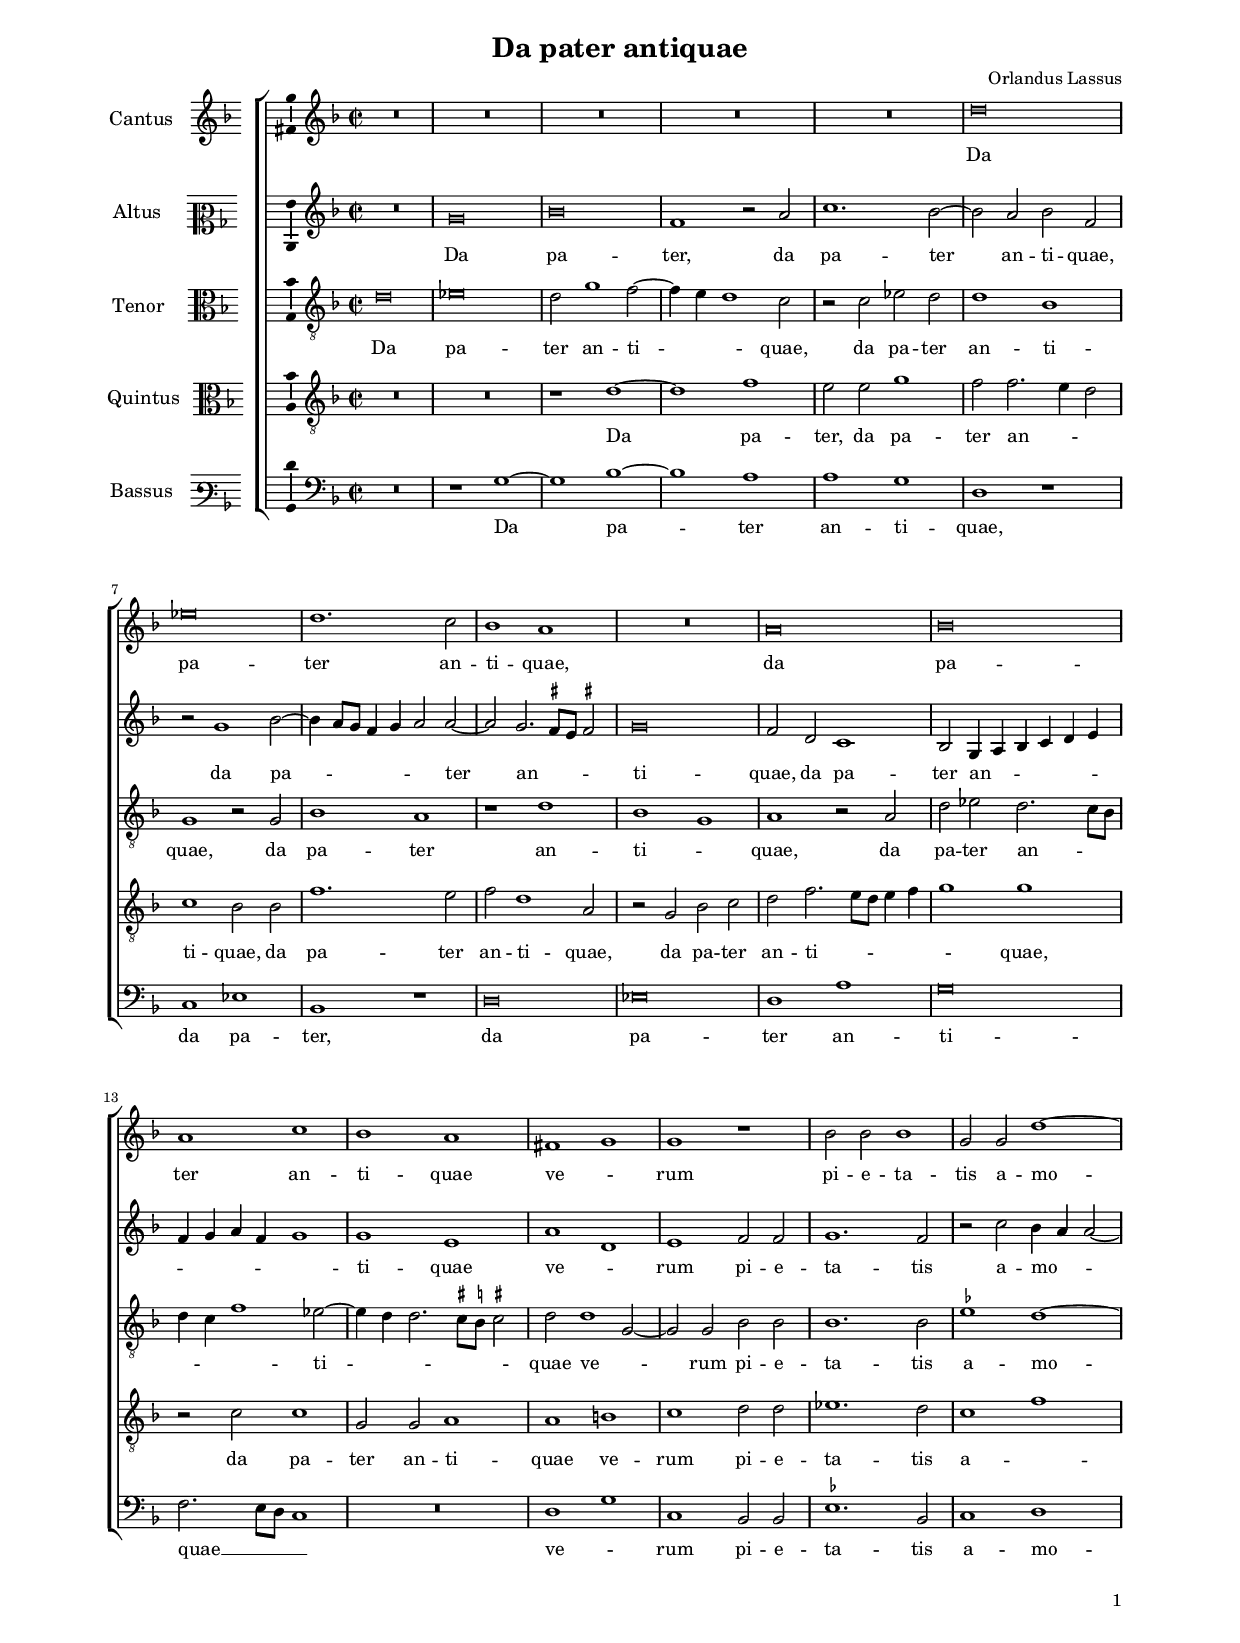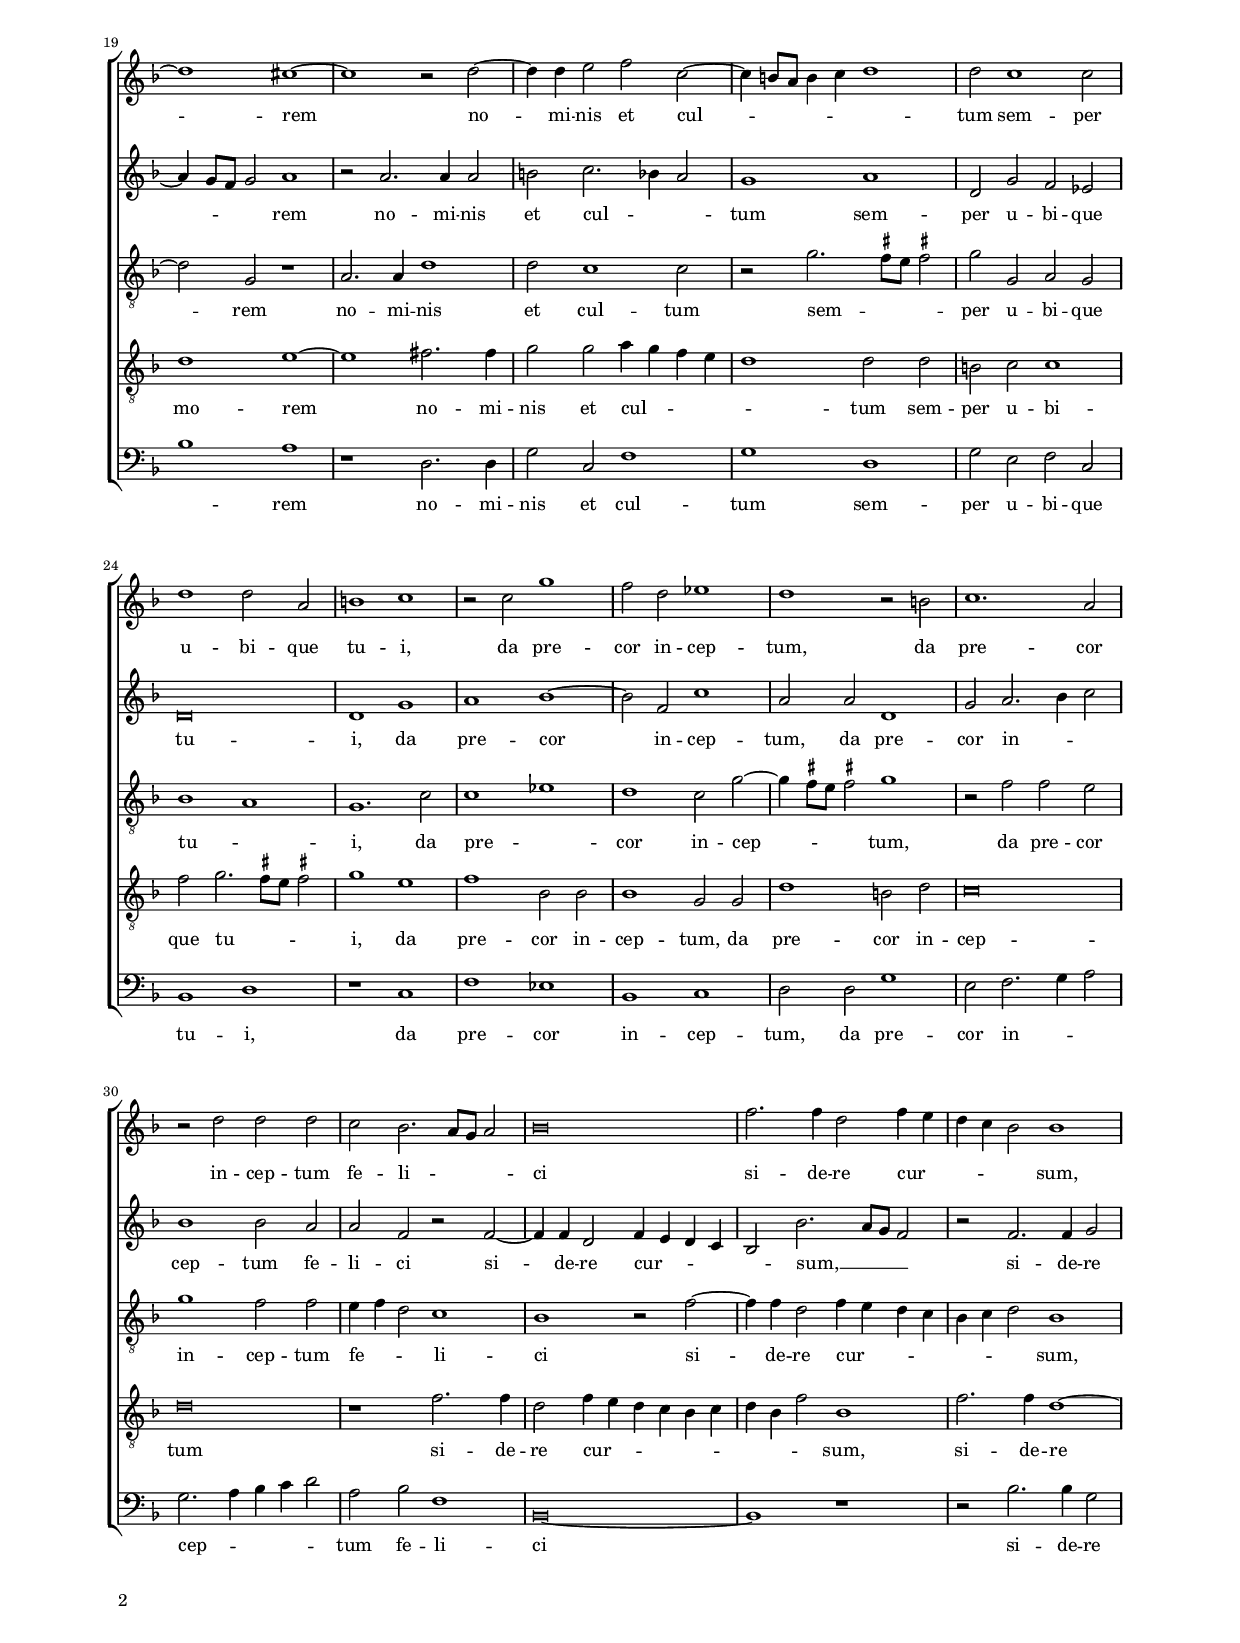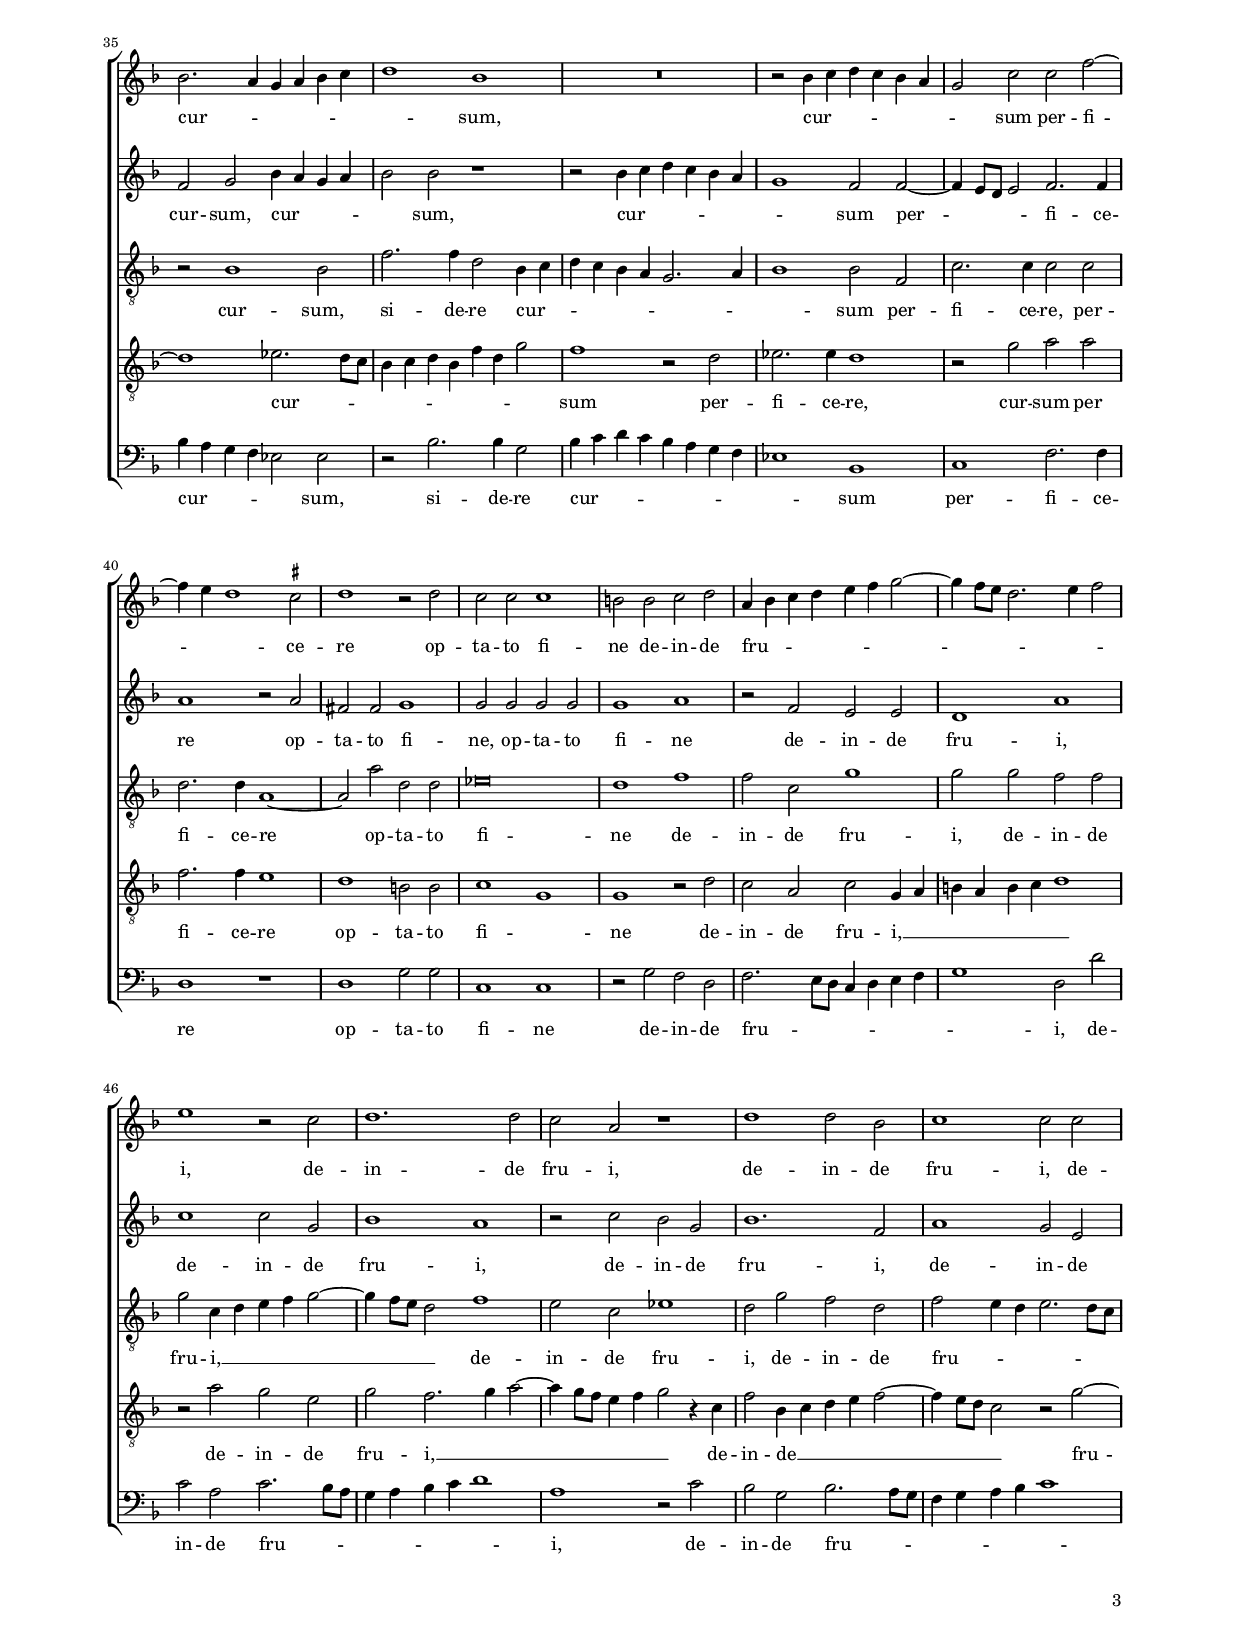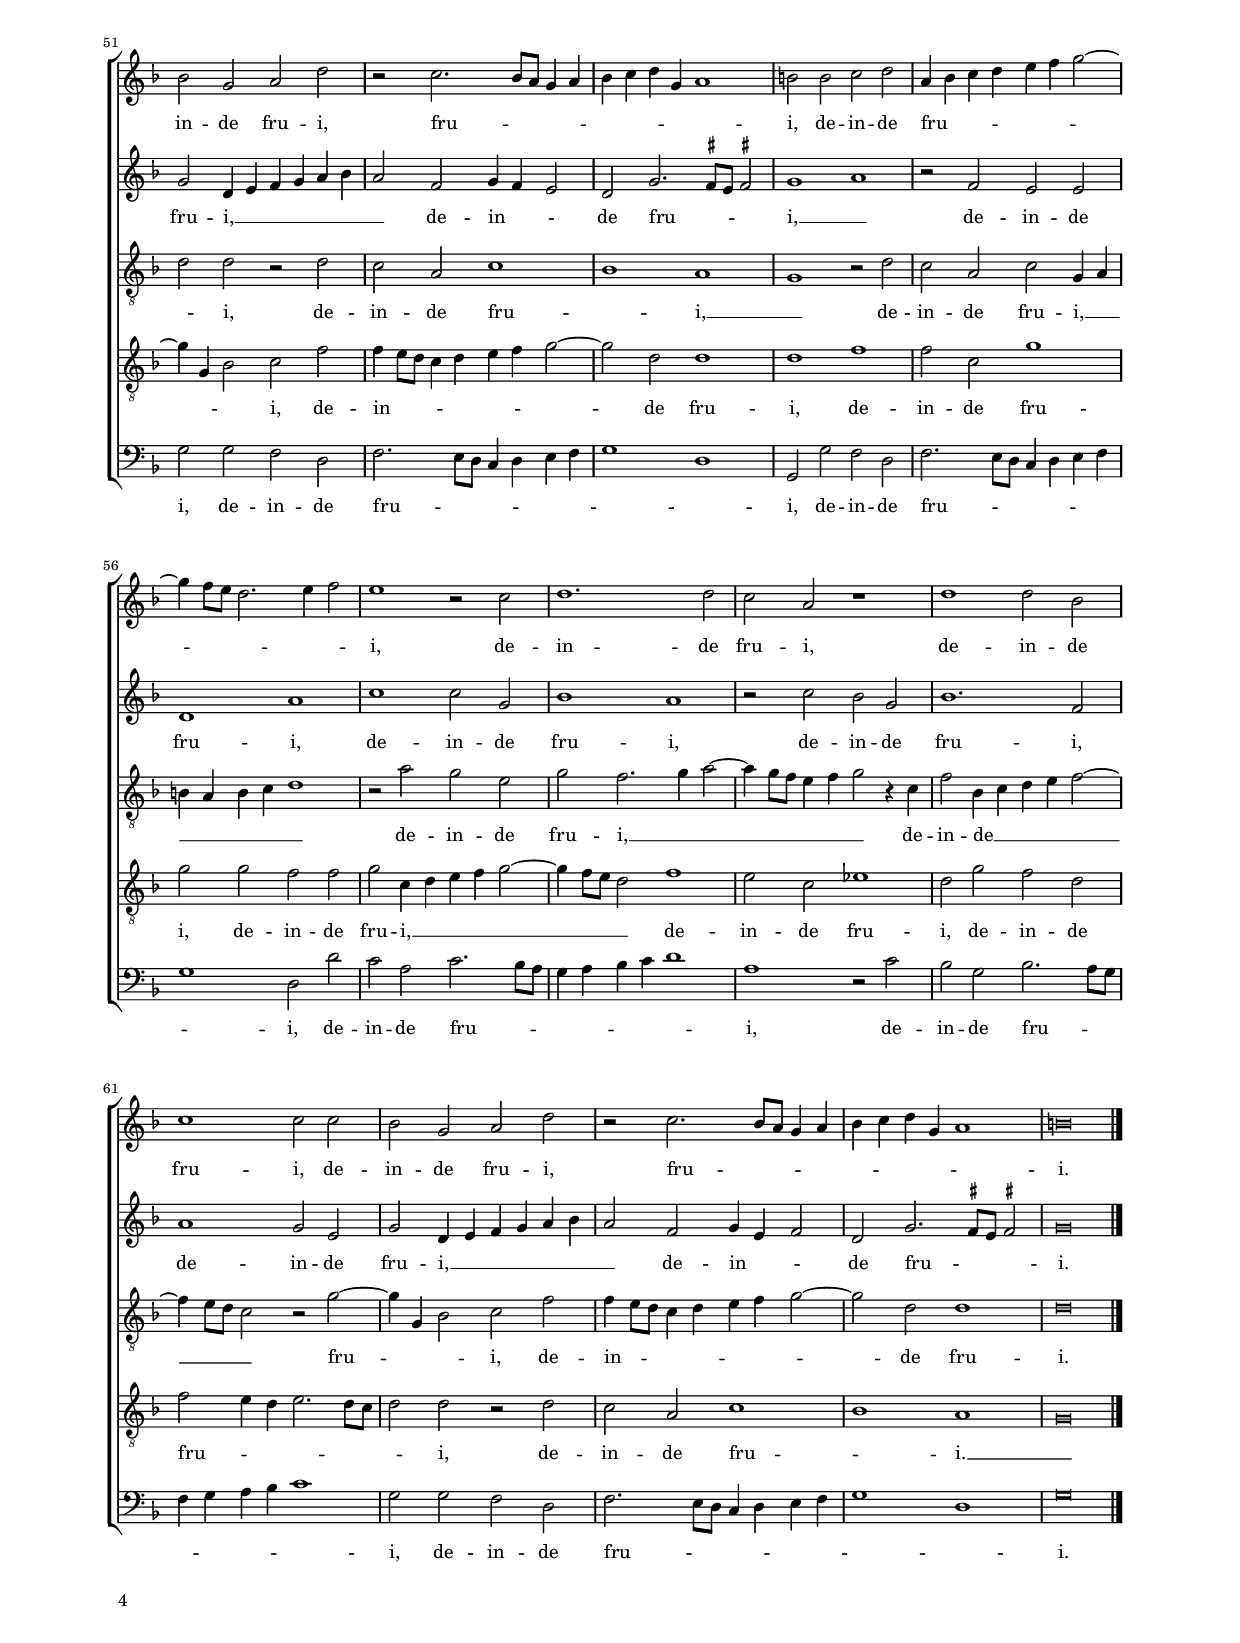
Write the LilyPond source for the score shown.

\header
{
  title="Da pater antiquae"
  composer="Orlandus Lassus"
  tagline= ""
}

\version "2.22.0"
\include "deutsch.ly"
#(set-global-staff-size 15)
% #(set-default-paper-size "letter")
#(ly:set-option 'point-and-click #f)


\paper
	{
	top-margin = 1.8 \cm
	bottom-margin = 1.2 \cm
	left-margin = 2 \cm
	right-margin = 2 \cm
	ragged-bottom = ##f
	ragged-last-bottom = ##f
	print-page-number = ##f
	system-system-spacing = #'((basic-distance . 17) (minimum-distance . 14) (padding . 7) (strechability . 150))
    oddFooterMarkup=\markup   \fill-line { "" \fromproperty #'page:page-number-string }
    evenFooterMarkup=\markup  \fill-line { \fromproperty #'page:page-number-string "" }
    last-bottom-spacing = #'((basic-distance . 12) (minimum-distance . 7) (padding . 4))
	systems-per-page = 3
    page-count = 4
%	min-systems-per-page = 3
%	print-all-headers = ##t
%	print-first-page-number = ##t
%	first-page-number = 1
	}

	
global = {
	\key f \major
	\time 2/2 \set Score.measureLength = #(ly:make-moment 2/1)
    \set Score.tempoHideNote = ##t
    \tempo 2 = 90
    \skip 1*2*65 \bar "|."
	}

	ficta = { \once \set suggestAccidentals = ##t }

	forget = #(define-music-function (music) (ly:music?) #{
		\accidentalStyle forget
		$music
		\accidentalStyle default
		#})


incipitcantus = \markup { \score {
	{
	\set Staff.instrumentName = \markup { \fontsize #1 "Cantus" }
	\key f \major
	\clef violin
	s4 \bar ""
	}
	\layout  {
	raggedright = ##t
	indent = 1.6 \cm
	line-width = 2.2\cm
	\context { \Staff \remove Time_signature_engraver }
	\override Staff.Clef.Y-extent = #'(0 . 0)
	}} \hspace #1 }

      
incipitaltus = \markup { \score {
	{
	\set Staff.instrumentName = \markup { \fontsize #1 "Altus" }
	\key f \major
	\clef mezzosoprano
	s4 \bar ""
	}
	\layout  {
	raggedright = ##t
	indent = 1.6 \cm
	line-width = 2.2\cm
	\context { \Staff \remove Time_signature_engraver }
	\override Staff.Clef.Y-extent = #'(0 . 0)
	}} \hspace #1 }


incipittenor = \markup { \score {
	{
	\set Staff.instrumentName = \markup { \fontsize #1 "Tenor" }
	\key f \major
	\clef alto
	s4 \bar ""
	}
	\layout  {
	raggedright = ##t
	indent = 1.6 \cm
	line-width = 2.2\cm
	\context { \Staff \remove Time_signature_engraver }
	\override Staff.Clef.Y-extent = #'(0 . 0)
	}} \hspace #1 }
      
      
incipitquintus = \markup { \score {
	{
	\set Staff.instrumentName = \markup { \fontsize #1 "Quintus" }
	\key f \major
	\clef alto
	s4 \bar ""
	}
	\layout  {
	raggedright = ##t
	indent = 1.6 \cm
	line-width = 2.2\cm
	\context { \Staff \remove Time_signature_engraver }
	\override Staff.Clef.Y-extent = #'(0 . 0)
	}} \hspace #1 }
      
      
incipitbassus = \markup { \score {
	{
	\set Staff.instrumentName = \markup { \fontsize #1 "Bassus" }
	\key f \major
	\clef varbaritone
	s4 \bar ""
	}
	\layout  {
	raggedright = ##t
	indent = 1.6 \cm
	line-width = 2.2\cm
	\context { \Staff \remove Time_signature_engraver }
	\override Staff.Clef.Y-extent = #'(0 . 0)
	}} \hspace #1 }


cantus =  \relative c''
	{
	R\breve
	R\breve
	R\breve
	R\breve
%5
	R\breve |
	d\breve
	es\breve
	d1. c2
	b1 a
%10
	R\breve |
	a\breve
	b\breve
	a1 c
	b1 a
%15
	fis1 g |
	g1 r
	b2 b b1
	g2 g d'1~
	d1 cis~
%20
	cis1 r2 d~ |
	d4 d e2 f c~
	c4 h8 a h4 c d1
	d2 c1 c2
	d1 d2 a
%25
	h1 c |
	r2 c g'1
	f2 d es1
	d1 r2 h
	c1. a2
%30
	r2 d d d |
	c2 b2. a8 g a2
	b\breve
	f'2. f4 d2 f4 e
	d4 c b2 b1
%35
	b2. a4 g4 a b c |
	d1 b
	R\breve
	r2 b4 c d c b a
	g2 c c f~
%40
	f4 e d1 \ficta cis2 |
	d1 r2 d
	c2 c c1
	h2 h c d
	a4 b c d e f g2~
%45
    g4 f8 e d2. e4 f2 |
	e1 r2 c
	d1. d2	
	c2 a r1
	d1 d2 b
%50
	c1 c2 c |
	b2 g a d
	r2 c2. b8 a g4 a
	b4 c d g, a1
	h2 h c d
%55
	a4 b c d e f g2~ |
	g4 f8 e d2. e4 f2
	e1 r2 c
	d1. d2
	c2 a r1
%60
	d1 d2 b |
	c1 c2 c
	b2 g a d
	r2 c2. b8 a g4 a
	b4 c d g, a1
%65
	h\breve |
	}


altus =  \relative c'
	{
	R\breve
	g'\breve
	b\breve
	f1 r2 a
%5
	c1. b2~ |
	b2 a b f
	r2 g1 b2~
	b4 a8 g f4 g a2 a~
	a2 g2. \ficta fis8 e \ficta fis!2
%10
	g\breve |
	f2 d c1
	b2 g4 a b c d e
	f4 g a f g1
	g1 e
%15
	a1 d, |
	e1 f2 f
	g1. f2
	r2 c' b4 a a2~
	a4 g8 f g2 a1
%20
	r2 a2. a4 a2 |
	h2 c2. b4 a2
	g1 a
	d,2 g f es
	d\breve
%25
	d1 g |
	a1 b~
	b2 f c'1
	a2 a d,1
	g2 a2. b4 c2
%30
	b1 b2 a |
	a2 f r f~
	f4 f d2 f4 e d c
	b2 b'2. a8 g f2
	r2 f2. f4 g2
%35
	f2 g b4 a g a |
	b2 b r1
	r2 b4 c d c b a
	g1 f2 f~
	f4 e8 d e2 f2. f4
%40
	a1 r2 a |
	fis2 fis g1
	g2 g g g
	g1 a
	r2 f e e
%45
	d1 a' |
	c1 c2 g
	b1 a
	r2 c b g
	b1. f2
%50
	a1 g2 e |
	g2 d4 e f g a b
	a2 f g4 f e2
	d2 g2. \ficta fis8 e \ficta fis!2
	g1 a
%55
	r2 f e e |
	d1 a'
	c1 c2 g
	b1 a
	r2 c b g
%60
	b1. f2 |
	a1 g2 e
	g2 d4 e f g a b
	a2 f g4 e f2
	d2 g2. \ficta fis8 e \ficta fis!2
%65
	g\breve |
	}


tenor =  \relative c'
	{
	d\breve
	es\breve
	d2 g1 f2~
	f4 e d1 c2
%5
	r2 c es d |
	d1 b
	g1 r2 g
	b1 a
	r1 d
%10
	b1 g |
	a1 r2 a
	d2 es d2. c8 b
	d4 c f1 es2~
	es4 d d2. \ficta cis8 \ficta h \ficta cis!2
%15
	d2 d1 g,2~ |
	g2 g b b
	b1. b2
	\ficta es1 d~
	d2 g, r1
%20
	a2. a4 d1 |
	d2 c1 c2
	r2 g'2. \ficta fis8 e \ficta fis!2
	g2 g, a g
	b1 a
%25
	g1. c2 |
	c1 es
	d1 c2 g'~
	g4 \ficta fis8 e \ficta fis!2 g1
	r2 f f e
%30
	g1 f2 f |
	e4 f d2 c1
	b1 r2 f'~
	f4 f d2 f4 e d c
	b4 c d2 b1
%35
	r2 b1 b2 |
	f'2. f4 d2 b4 c
	d4 c b a g2. a4
	b1 b2 f
	c'2. c4 c2 c
%40
	d2. d4 a1~ |
	a2 a' d, d
	es\breve
	d1 f
	f2 c g'1
%45
	g2 g f f |
	g2 c,4 d e f g2~
	g4 f8 e d2 f1
	e2 c es1
	d2 g f d
%50
	f2 e4 d e2. d8 c |
	d2 d r d
	c2 a c1
	b1 a
	g1 r2 d'
%55
	c2 a c g4 a |
	h4 a h c d1
	r2 a' g e
	g2 f2. g4 a2~
	a4 g8 f e4 f g2 r4 c,
%60
	f2 b,4 c d e f2~ |
	f4 e8 d c2 r g'~
	g4 g, b2 c f
	f4 e8 d c4 d e f g2~
	g2 d d1
%65
	d\breve |
	}


quintus  =  \relative c'
	{
	R\breve
	R\breve
	r1 d~
	d1 f
%5
	e2 e g1 |
	f2 f2. e4 d2
	c1 b2 b
	f'1. e2
	f2 d1 a2
%10
	r2 g b c |
	d2 f2. e8 d e4 f
	g1 g
	r2 c, c1
	g2 g a1
%15
	a1 h |
	c1 d2 d
	es1. d2
	c1 f
	d1 e~
%20
	e1 fis2. fis4 |
	g2 g a4 g f e
	d1 d2 d
	h2 c c1
        f2 g2. \ficta fis8 e \ficta fis!2
%25
	g1 e |
	f1 b,2 b
	b1 g2 g
	d'1 h2 d
	c\breve
%30
	d\breve |
	r1 f2. f4
	d2 f4 e d4 c b c
	d4 b f'2 b,1
	f'2. f4 d1~
%35
	d1 es2. d8 c |
	b4 c d b f' d g2
	f1 r2 d
	es2. es4 d1
	r2 g a a
%40
	f2. f4 e1 |
	d1 h2 h
	c1 g
	g1 r2 d'
	c2 a c g4 a
%45
	h4 a h c d1 |
	r2 a' g e
	g2 f2. g4 a2~
	a4 g8 f e4 f g2 r4 c,
	f2 b,4 c d e f2~
%50
	f4 e8 d c2 r2 g'~ |
	g4 g, b2 c f
	f4 e8 d c4 d e f g2~
	g2 d2 d1
	d1 f
%55
        f2 c g'1 |	
	g2 g f f
	g2 c,4 d e f g2~
	g4 f8 e d2 f1
	e2 c es1
%60
	d2 g f d |
	f2 e4 d e2. d8 c
	d2 d r d
	c2 a c1
	b1 a
%65
	g\breve |
	}


bassus  =  \relative c
	{
	R\breve
	r1 g'~
	g1 b~
	b1 a
%5
	a1 g |
	d1 r
	c1 es
	b1 r
	d\breve
%10
	es\breve |
	d1 a'
	g\breve
	f2. e8 d c1
	R\breve
%15
	d1 g |
	c,1 b2 b
	\ficta es1. b2
	c1 d
	b'1 a
%20
	r1 d,2. d4 |
	g2 c, f1
	g1 d
	g2 e f c
	b1 d
%25
	r1 c |
	f1 es
	b1 c
	d2 d g1
	e2 f2. g4 a2
%30
	g2. a4 b c d2 |
	a2 b f1
	b,\breve~
	b1 r
	r2 b'2. b4 g2
%35
	b4 a g f es2 es |
	r2 b'2. b4 g2
	b4 c d c b a g f
	es1 b
	c1 f2. f4
%40
	d1 r |
	d1 g2 g
	c,1 c
	r2 g' f d
	f2. e8 d c4 d e f
%45
	g1 d2 d' |
	c2 a c2. b8 a
	g4 a b c d1
	a1 r2 c
	b2 g b2. a8 g
%50
	f4 g a b c1 |
	g2 g f d
	f2. e8 d c4 d e f
	g1 d
	g,2 g' f d
%55
	f2. e8 d c4 d e f |
	g1 d2 d'
	c2 a c2. b8 a
	g4 a b c d1
	a1 r2 c
%60
	b2 g b2. a8 g |
	f4 g a b c1
	g2 g f d
	f2. e8 d c4 d e f
	g1 d
%65
	g\breve |
	}


lyricscantus = \lyricmode {
	Da pa -- ter an -- ti -- quae,
    da pa -- ter an -- ti -- quae
        ve -- _ rum pi -- e -- ta -- tis a -- mo -- rem
        no -- mi --  nis et cul -- _ _ _ _ _ tum sem -- per u -- bi -- que tu -- i,
        da pre -- cor in -- cep -- tum,
        da pre -- cor in -- cep -- tum
        fe -- li -- _ _ _ ci si -- de -- re cur -- _ _ _ _ sum,
        cur -- _ _ _ _ _ _ sum,
        cur -- _ _ _ _ _ _ sum
        per -- fi -- _ _ ce -- re 
        op -- ta -- to fi -- ne
        de -- in -- de fru -- _ _ _ _ _ _ _ _ _ _ _ i,
        de -- in -- de fru -- i,
        de -- in -- de fru -- i,
        de -- in -- de fru -- i,
        fru -- _ _ _ _ _ _ _ _ _ i,
        de -- in -- de fru -- _ _ _ _ _ _ _ _ _ _ _ i,
        de -- in -- de fru -- i,
        de -- in -- de fru -- i,
        de -- in -- de fru -- i,
        fru -- _ _ _ _ _ _ _ _ _ i.
	}


lyricsaltus = \lyricmode {
	Da pa -- ter,
        da pa -- ter an -- ti -- quae,
        da pa -- _ _ _ _ _ ter an -- _ _ _ ti -- quae,
        da pa -- ter an -- _ _ _ _ _ _ _ _ _ _ ti -- quae
        ve -- _ rum pi -- e -- ta -- tis a -- mo -- _ _ _ _ _ rem
        no -- mi --  nis et cul -- _ _ tum sem -- per u -- bi -- que tu -- i,
        da pre -- cor in -- cep -- tum,
        da pre -- cor in -- _ _ cep -- tum
        fe -- li -- ci
        si -- de -- re cur -- _ _ _ _ sum, __ _ _ _
        si -- de -- re cur -- sum,
        cur -- _ _ _ _ sum,
        cur -- _ _ _ _ _ _ sum
        per -- _ _ _ fi -- ce -- re op -- ta -- to fi -- ne,
        op -- ta -- to fi -- ne
        de -- in -- de fru -- i,
        de -- in -- de fru -- i,
        de -- in -- de fru -- i,
        de -- in -- de fru -- i, __ _ _ _ _ _ _ 
        de -- in -- _ _ de fru -- _ _ _ i, __ _
        de -- in -- de fru -- i,
        de -- in -- de fru -- i,
        de -- in -- de fru -- i,
        de -- in -- de fru -- i, __ _ _ _ _ _ _ 
        de -- in -- _ _ de fru -- _ _ _ i.
	}


lyricstenor = \lyricmode {
	Da pa -- ter an -- ti -- _ _ quae,
        da pa -- ter an -- ti -- quae,
        da pa -- ter an -- ti -- _ quae,
        da pa -- ter an -- _ _ _ _ _ ti -- _ _ _ _ _ quae
        ve -- _ rum pi -- e -- ta -- tis a -- mo -- rem
        no -- mi --  nis et cul -- tum sem -- _ _ _ per u -- bi -- que tu -- _ i,
        da pre -- _ cor in -- cep -- _ _ _ tum,
        da pre -- cor in -- cep -- tum
        fe -- _ _ li -- ci 
        si -- de -- re cur -- _ _ _ _ _ _ sum,
        cur -- sum,
        si -- de -- re cur -- _ _ _ _ _ _ _ _ sum
        per -- fi -- ce -- re,
        per -- fi -- ce -- re
        op -- ta -- to fi -- ne
        de -- in -- de fru -- i,
        de -- in -- de fru -- i, __ _ _ _ _ _ _ _
        de -- in -- de fru -- i,
        de -- in -- de fru -- _ _ _ _ _ _ i,
        de -- in -- de fru -- _ i, __ _
        de -- in -- de fru -- i, __ _ _ _ _ _ _
        de -- in -- de fru -- i, __ _ _ _ _ _ _ _
        de -- in -- de __ _ _ _ _ _ _ _ fru -- _ _ i,
        de -- in -- _ _ _ _ _ _ _ de fru -- i.
	}


lyricsquintus = \lyricmode {
	Da pa -- ter,
        da pa -- ter an -- _ _ ti -- quae,
        da pa -- ter an -- ti -- quae,
        da pa -- ter an -- ti -- _ _ _ _ _ quae,
        da pa -- ter an -- ti -- quae
        ve -- rum pi -- e -- ta -- tis a -- _ mo -- rem
        no -- mi --  nis et cul -- _ _ _ _ tum sem -- per u -- bi -- que tu -- _ _ _ i,
        da pre -- cor in -- cep -- tum,
        da pre -- cor in -- cep -- tum
        si -- de -- re cur -- _ _ _ _ _ _ _ _ sum,
        si -- de -- re cur -- _ _ _ _ _ _ _ _ _ sum
        per -- fi -- ce -- re,
        cur -- sum per fi -- ce -- re
        op -- ta -- to fi -- _ ne
        de -- in -- de fru -- i, __ _ _ _ _ _ _
        de -- in -- de fru -- i, __ _ _ _ _ _ _ _
        de -- in -- de __ _ _ _ _ _ _ _ fru -- _ _ i,
        de -- in -- _ _ _ _ _ _ _ de fru -- i,
        de -- in -- de fru -- i,
        de -- in -- de fru -- i, __ _ _ _ _ _ _ _ 
        de -- in -- de fru -- i,
        de -- in -- de fru -- _ _ _ _ _ _ i,
        de -- in -- de fru -- _ i. __ _
	}


lyricsbassus = \lyricmode {
	Da pa -- ter an -- ti -- quae,
        da pa -- ter,
        da pa -- ter an -- ti -- quae __ _ _ _
        ve -- _ rum pi -- e -- ta -- tis a -- mo -- _ rem
        no -- mi --  nis et cul -- tum sem -- per u -- bi -- que tu -- i,
        da pre -- cor in -- cep -- tum,
        da pre -- cor in -- _ _ cep -- _ _ _ _ tum
        fe -- li -- ci 
        si -- de -- re cur -- _ _ _ _ sum,
        si -- de -- re cur -- _ _ _ _ _ _ _ _ sum
        per -- fi -- ce -- re op -- ta -- to fi -- ne
        de -- in -- de fru -- _ _ _ _ _ _ _ i,
        de -- in -- de fru -- _ _ _ _ _ _ _ i,
        de -- in -- de fru -- _ _ _ _ _ _ _ i,
        de -- in -- de fru -- _ _ _ _ _ _ _ _ i,
        de -- in -- de fru -- _ _ _ _ _ _ _ i,
        de -- in -- de fru -- _ _ _ _ _ _ _ i,
        de -- in -- de fru -- _ _ _ _ _ _ _ i,
        de -- in -- de fru -- _ _ _ _ _ _ _ _ i.
	}


\score
{  
   \transpose c c {
	\new ChoirStaff \with { \override StaffGrouper.staff-staff-spacing.basic-distance = #12 }
	<<

	\new Staff << \global
	\new Voice="v1" {
		\set Staff.instrumentName=\incipitcantus
%		\set Staff.instrumentName= "S"
		\set Staff.midiInstrument = "reed organ"
		\clef violin
		\cantus }
	\new Lyrics \lyricsto "v1" {\lyricscantus }
	>>


	\new Staff << \global
	\new Voice="v2" {
		\set Staff.instrumentName=\incipitaltus
%		\set Staff.instrumentName= "A"
		\set Staff.midiInstrument = "reed organ"
                \clef violin % "G_8"
		\altus}
	\new Lyrics \lyricsto "v2" {\lyricsaltus }
	>>


	\new Staff << \global
	\new Voice="v3" {
		\set Staff.instrumentName=\incipittenor
%		\set Staff.instrumentName= "T"
		\set Staff.midiInstrument = "reed organ"
		\clef "G_8"
		\tenor }
	\new Lyrics \lyricsto "v3" {\lyricstenor }
	>>


	\new Staff << \global
	\new Voice="v5" {
		\set Staff.instrumentName=\incipitquintus
%		\set Staff.instrumentName= "Q"
		\set Staff.midiInstrument = "reed organ"
		\clef "G_8"
		\quintus}
	\new Lyrics \lyricsto "v5" {\lyricsquintus }
	>>


	\new Staff << \global
	\new Voice="v4" {
		\set Staff.instrumentName=\incipitbassus
%		\set Staff.instrumentName= "B"
		\set Staff.midiInstrument = "reed organ"
		\clef bass 
		\bassus }
	\new Lyrics \lyricsto "v4" {\lyricsbassus}
	>>

	>>
	} % transpose

	\layout
	{
	indent = 2.5\cm
	\context { \Lyrics \override VerticalAxisGroup.nonstaff-relatedstaff-spacing.padding = #1.4 }
%	\context { \Lyrics \override LyricText.font-size = #1 }
	\context { \Staff \override TimeSignature.break-visibility = #end-of-line-invisible }
	\context { \Staff \consists "Ambitus_engraver" }
	\context { \Score \override BarNumber.padding = #2 }
	\context { \Voice \override NoteHead.style = #'baroque }
	}

\midi
	{
	}

}


% EOF
